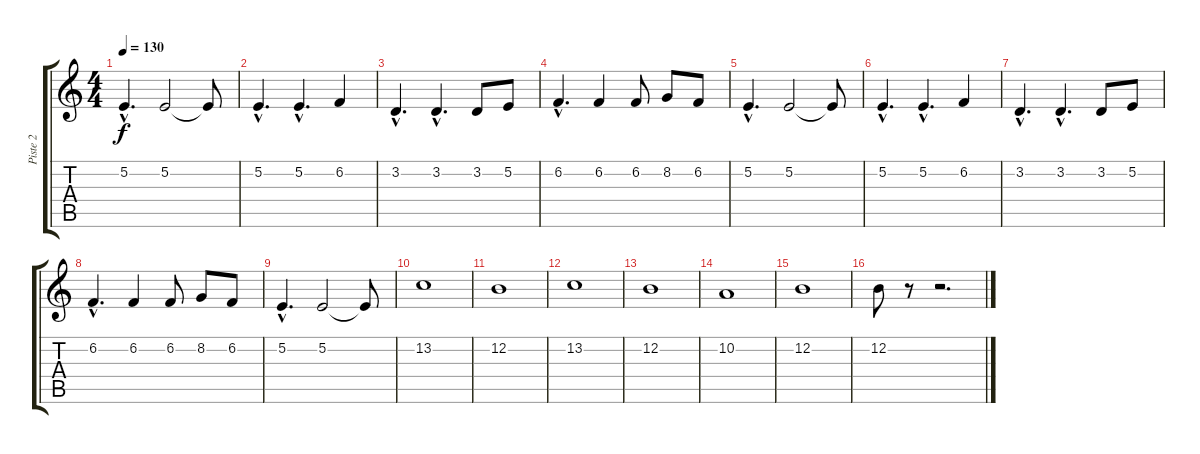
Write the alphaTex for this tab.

\track ("Piste 2" "Piste 2") {instrument synthstrings2}
\staff {score tabs}
\tuning (E4 B3 G3 D3 A2 E2) {hide}
\ts (4 4)
\tempo 130
\clef g2
\ks c
5.2{hac}.4{d dy f} 5.2.2 5.2{t}.8 |
5.2{hac}.4{d} 5.2{hac}.4{d} 6.2.4 |
3.2{hac}.4{d} 3.2{hac}.4{d} 3.2.8 5.2.8 |
6.2{hac}.4{d} 6.2.4 6.2.8 8.2.8 6.2.8 |
5.2{hac}.4{d} 5.2.2 5.2{t}.8 |
5.2{hac}.4{d} 5.2{hac}.4{d} 6.2.4 |
3.2{hac}.4{d} 3.2{hac}.4{d} 3.2.8 5.2.8 |
6.2{hac}.4{d} 6.2.4 6.2.8 8.2.8 6.2.8 |
5.2{hac}.4{d} 5.2.2 5.2{t}.8 |
13.2.1{volume 10} |
12.2.1 |
13.2.1 |
12.2.1 |
10.2.1 |
12.2.1 |
12.2.8 r.8 r.2{d}
